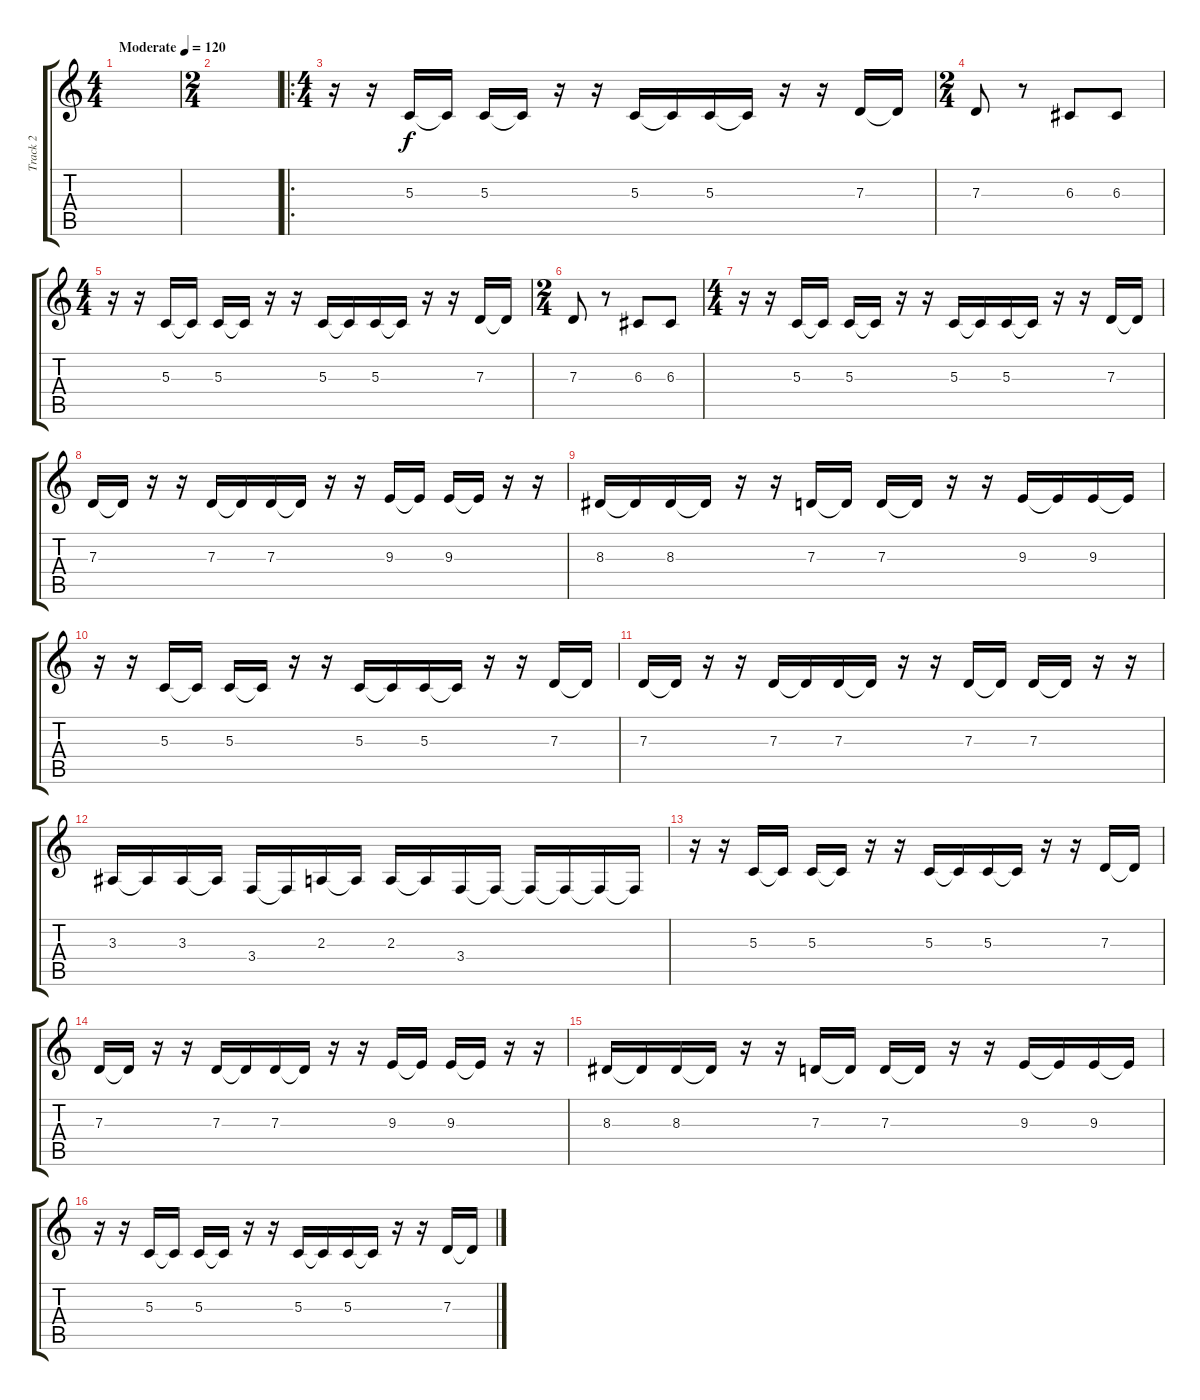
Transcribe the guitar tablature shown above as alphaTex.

\track ("Track 2" "Track 2") {instrument lead3calliope}
\staff {score tabs}
\tuning (E4 B3 G3 D3 A2 E2) {hide}
\ts (4 4)
\tempo (120 "Moderate")
\clef g2
\ks c
|
\ts (2 4)
|
\ro
\ts (4 4)
r.16 r.16 5.3.16 5.3{t}.16 5.3.16 5.3{t}.16 r.16 r.16 5.3.16 5.3{t}.16 5.3.16 5.3{t}.16 r.16 r.16 7.3.16 7.3{t}.16 |
\ts (2 4)
7.3.8 r.8 6.3.8 6.3.8 |
\ts (4 4)
r.16 r.16 5.3.16 5.3{t}.16 5.3.16 5.3{t}.16 r.16 r.16 5.3.16 5.3{t}.16 5.3.16 5.3{t}.16 r.16 r.16 7.3.16 7.3{t}.16 |
\ts (2 4)
7.3.8 r.8 6.3.8 6.3.8 |
\ts (4 4)
r.16 r.16 5.3.16 5.3{t}.16 5.3.16 5.3{t}.16 r.16 r.16 5.3.16 5.3{t}.16 5.3.16 5.3{t}.16 r.16 r.16 7.3.16 7.3{t}.16 |
7.3.16 7.3{t}.16 r.16 r.16 7.3.16 7.3{t}.16 7.3.16 7.3{t}.16 r.16 r.16 9.3.16 9.3{t}.16 9.3.16 9.3{t}.16 r.16 r.16 |
8.3.16 8.3{t}.16 8.3.16 8.3{t}.16 r.16 r.16 7.3.16 7.3{t}.16 7.3.16 7.3{t}.16 r.16 r.16 9.3.16 9.3{t}.16 9.3.16 9.3{t}.16 |
r.16 r.16 5.3.16 5.3{t}.16 5.3.16 5.3{t}.16 r.16 r.16 5.3.16 5.3{t}.16 5.3.16 5.3{t}.16 r.16 r.16 7.3.16 7.3{t}.16 |
7.3.16 7.3{t}.16 r.16 r.16 7.3.16 7.3{t}.16 7.3.16 7.3{t}.16 r.16 r.16 7.3.16 7.3{t}.16 7.3.16 7.3{t}.16 r.16 r.16 |
3.3.16 3.3{t}.16 3.3.16 3.3{t}.16 3.4.16 3.4{t}.16 2.3.16 2.3{t}.16 2.3.16 2.3{t}.16 3.4.16 3.4{t}.16 3.4{t}.16 3.4{t}.16 3.4{t}.16 3.4{t}.16 |
r.16 r.16 5.3.16 5.3{t}.16 5.3.16 5.3{t}.16 r.16 r.16 5.3.16 5.3{t}.16 5.3.16 5.3{t}.16 r.16 r.16 7.3.16 7.3{t}.16 |
7.3.16 7.3{t}.16 r.16 r.16 7.3.16 7.3{t}.16 7.3.16 7.3{t}.16 r.16 r.16 9.3.16 9.3{t}.16 9.3.16 9.3{t}.16 r.16 r.16 |
8.3.16 8.3{t}.16 8.3.16 8.3{t}.16 r.16 r.16 7.3.16 7.3{t}.16 7.3.16 7.3{t}.16 r.16 r.16 9.3.16 9.3{t}.16 9.3.16 9.3{t}.16 |
r.16 r.16 5.3.16 5.3{t}.16 5.3.16 5.3{t}.16 r.16 r.16 5.3.16 5.3{t}.16 5.3.16 5.3{t}.16 r.16 r.16 7.3.16 7.3{t}.16
